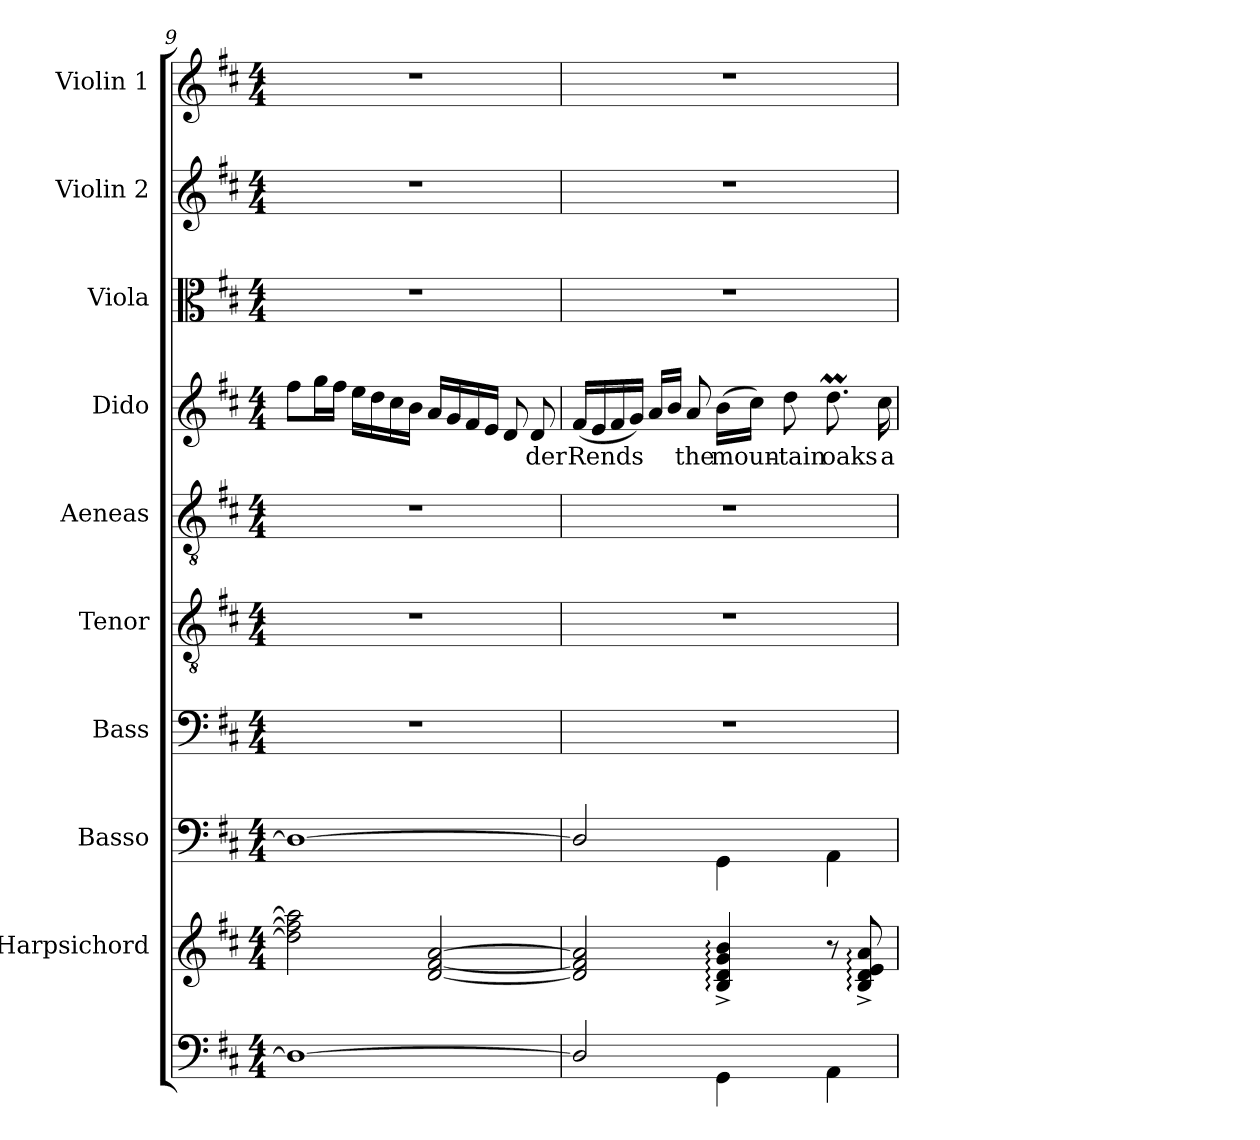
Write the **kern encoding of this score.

**kern	**kern	**kern	**kern	**kern	**kern	**kern	**text	**kern	**kern	**kern
*part10	*part9	*part8	*part7	*part6	*part5	*part4	*part4	*part3	*part2	*part1
*staff10	*staff9	*staff8	*staff7	*staff6	*staff5	*staff4	*staff4	*staff3	*staff2	*staff1
*	*I"Harpsichord	*I"Basso	*I"Bass	*I"Tenor	*I"Aeneas	*I"Dido	*	*I"Viola	*I"Violin 2	*I"Violin 1
*	*	*	*I'B.	*I'T.	*	*	*	*I'Vla.	*I'Vln. 2	*I'Vln. 1
*clefF4	*clefG2	*clefF4	*clefF4	*clefGv2	*clefGv2	*clefG2	*	*clefC3	*clefG2	*clefG2
*	*	*	*	*ITrd7c12	*ITrd-7c-12	*	*	*	*	*
*k[f#c#]	*k[f#c#]	*k[f#c#]	*k[f#c#]	*k[f#c#]	*k[f#c#]	*k[f#c#]	*	*k[f#c#]	*k[f#c#]	*k[f#c#]
*D:	*D:	*D:	*D:	*D:	*D:	*D:	*	*D:	*D:	*D:
*M4/4	*M4/4	*M4/4	*M4/4	*M4/4	*M4/4	*M4/4	*	*M4/4	*M4/4	*M4/4
=9	=9	=9	=9	=9	=9	=9	=9	=9	=9	=9
1Di_	2ddi\] 2ff#i] 2aai]	1Di_	1r	1r	1r	8ff#i\L	.	1r	1r	1r
.	.	.	.	.	.	16ggi\L	.	.	.	.
.	.	.	.	.	.	16ff#i\JJ	.	.	.	.
.	.	.	.	.	.	16eei\LL	.	.	.	.
.	.	.	.	.	.	16ddi\	.	.	.	.
.	.	.	.	.	.	16cc#i\	.	.	.	.
.	.	.	.	.	.	16bi\JJ	.	.	.	.
.	[2di/ [2f#i [2ai	.	.	.	.	16ai/LL	.	.	.	.
.	.	.	.	.	.	16gi/	.	.	.	.
.	.	.	.	.	.	16f#i/	.	.	.	.
.	.	.	.	.	.	16ei/JJ	.	.	.	.
.	.	.	.	.	.	8di/	.	.	.	.
!	!	!	!	!	!	!	!LO:LY:b:color=#000000	!	!	!
.	.	.	.	.	.	8di/	-der	.	.	.
=10	=10	=10	=10	=10	=10	=10	=10	=10	=10	=10
!	!	!	!	!	!	!	!LO:LY:b:color=#000000	!	!	!
2Di/]	2di/] 2f#i] 2ai]	2Di/]	1r	1r	1r	(16f#i/LL	Rends	1r	1r	1r
.	.	.	.	.	.	16ei/	.	.	.	.
.	.	.	.	.	.	16f#i/	.	.	.	.
.	.	.	.	.	.	16gi/JJ)	.	.	.	.
.	.	.	.	.	.	16ai/LL	.	.	.	.
.	.	.	.	.	.	16bi/JJ	.	.	.	.
!	!	!	!	!	!	!	!LO:LY:b:color=#000000	!	!	!
.	.	.	.	.	.	8ai/	the	.	.	.
!	!	!	!	!	!	!	!LO:LY:b:color=#000000	!	!	!
4GGi\	4Bi/:^ 4di:^ 4gi:^ 4bi:^	4GGi\	.	.	.	(16bi\LL	moun-	.	.	.
.	.	.	.	.	.	16cc#i\JJ)	.	.	.	.
!	!	!	!	!	!	!	!LO:LY:b:color=#000000	!	!	!
.	.	.	.	.	.	8ddi\	-tain	.	.	.
!	!	!	!	!	!	!	!LO:LY:b:color=#000000	!	!	!
4AAi\	8r	4AAi\	.	.	.	8.ddMi\	oaks	.	.	.
.	8Bi/:^ 8di:^ 8ei:^ 8ai:^	.	.	.	.	.	.	.	.	.
!	!	!	!	!	!	!	!LO:LY:b:color=#000000	!	!	!
.	.	.	.	.	.	16cc#i\	a-	.	.	.
=	=	=	=	=	=	=	=	=	=	=
*-	*-	*-	*-	*-	*-	*-	*-	*-	*-	*-
